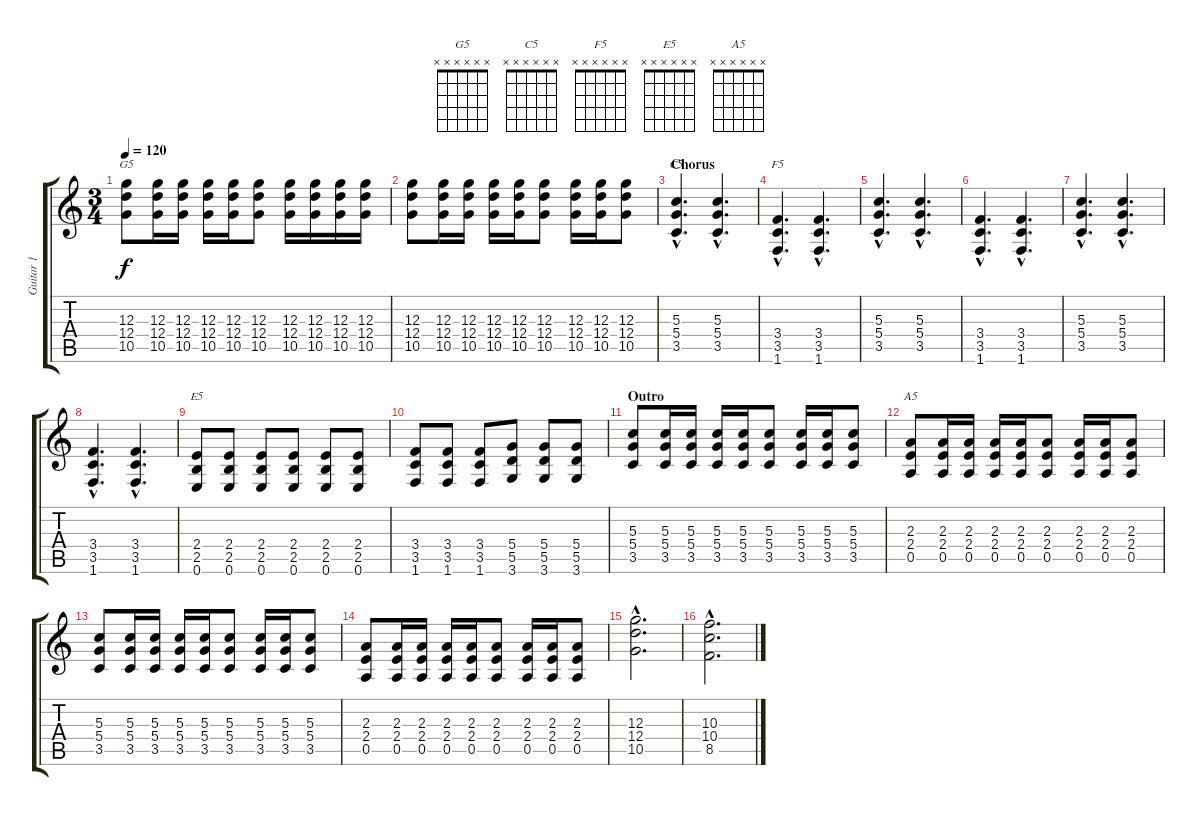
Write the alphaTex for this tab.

\track ("Guitar 1" "Guitar 1") {instrument overdrivenguitar}
\staff {score tabs}
\tuning (E4 B3 G3 D3 A2 E2) {hide}
\chord ("G5" x x x x x x)
\chord ("C5" x x x x x x)
\chord ("F5" x x x x x x)
\chord ("E5" x x x x x x)
\chord ("A5" x x x x x x)
\ts (3 4)
\tempo 120
\clef g2
\ks c
(12.3 12.4 10.5).8{ch "G5" dy f} (12.3 12.4 10.5).16 (12.3 12.4 10.5).16 (12.3 12.4 10.5).16 (12.3 12.4 10.5).16 (12.3 12.4 10.5).8 (12.3 12.4 10.5).16 (12.3 12.4 10.5).16 (12.3 12.4 10.5).16 (12.3 12.4 10.5).16 |
(12.3 12.4 10.5).8 (12.3 12.4 10.5).16 (12.3 12.4 10.5).16 (12.3 12.4 10.5).16 (12.3 12.4 10.5).16 (12.3 12.4 10.5).8 (12.3 12.4 10.5).16 (12.3 12.4 10.5).16 (12.3 12.4 10.5).8 |
\section ("" "Chorus")
(5.3{hac} 5.4{hac} 3.5{hac}).4{d ch "C5"} (5.3{hac} 5.4{hac} 3.5{hac}).4{d} |
(3.4{hac} 3.5{hac} 1.6{hac}).4{d ch "F5"} (3.4{hac} 3.5{hac} 1.6{hac}).4{d} |
(5.3{hac} 5.4{hac} 3.5{hac}).4{d} (5.3{hac} 5.4{hac} 3.5{hac}).4{d} |
(3.4{hac} 3.5{hac} 1.6{hac}).4{d} (3.4{hac} 3.5{hac} 1.6{hac}).4{d} |
(5.3{hac} 5.4{hac} 3.5{hac}).4{d} (5.3{hac} 5.4{hac} 3.5{hac}).4{d} |
(3.4{hac} 3.5{hac} 1.6{hac}).4{d} (3.4{hac} 3.5{hac} 1.6{hac}).4{d} |
(2.4 2.5 0.6).8{ch "E5"} (2.4 2.5 0.6).8 (2.4 2.5 0.6).8 (2.4 2.5 0.6).8 (2.4 2.5 0.6).8 (2.4 2.5 0.6).8 |
(3.4 3.5 1.6).8 (3.4 3.5 1.6).8 (3.4 3.5 1.6).8 (5.4 5.5 3.6).8 (5.4 5.5 3.6).8 (5.4 5.5 3.6).8 |
\section ("" "Outro")
(5.3 5.4 3.5).8 (5.3 5.4 3.5).16 (5.3 5.4 3.5).16 (5.3 5.4 3.5).16 (5.3 5.4 3.5).16 (5.3 5.4 3.5).8 (5.3 5.4 3.5).16 (5.3 5.4 3.5).16 (5.3 5.4 3.5).8 |
(2.3 2.4 0.5).8{ch "A5"} (2.3 2.4 0.5).16 (2.3 2.4 0.5).16 (2.3 2.4 0.5).16 (2.3 2.4 0.5).16 (2.3 2.4 0.5).8 (2.3 2.4 0.5).16 (2.3 2.4 0.5).16 (2.3 2.4 0.5).8 |
(5.3 5.4 3.5).8 (5.3 5.4 3.5).16 (5.3 5.4 3.5).16 (5.3 5.4 3.5).16 (5.3 5.4 3.5).16 (5.3 5.4 3.5).8 (5.3 5.4 3.5).16 (5.3 5.4 3.5).16 (5.3 5.4 3.5).8 |
(2.3 2.4 0.5).8 (2.3 2.4 0.5).16 (2.3 2.4 0.5).16 (2.3 2.4 0.5).16 (2.3 2.4 0.5).16 (2.3 2.4 0.5).8 (2.3 2.4 0.5).16 (2.3 2.4 0.5).16 (2.3 2.4 0.5).8 |
(12.3{hac} 12.4{hac} 10.5{hac}).2{d} |
(10.3{hac} 10.4{hac} 8.5{hac}).2{d}
